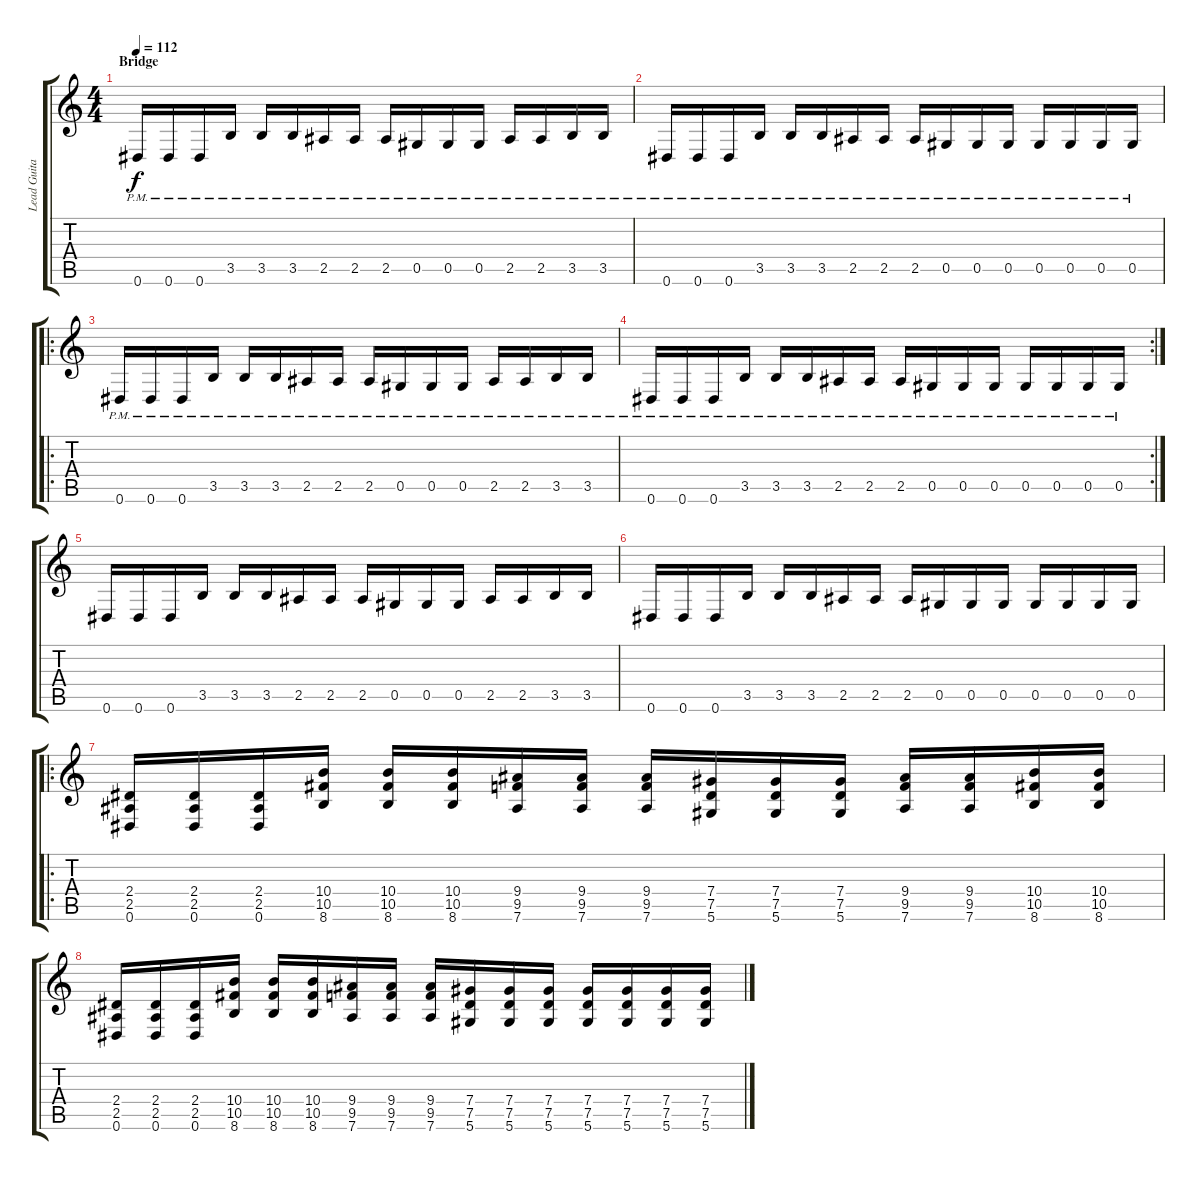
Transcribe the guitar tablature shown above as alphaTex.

\track ("Lead Guitar" "Lead Guita") {instrument distortionguitar}
\staff {score tabs}
\tuning (Eb4 Bb3 Gb3 Db3 Ab2 Eb2) {hide}
\ts (4 4)
\section ("" "Bridge")
\tempo 112
\clef g2
\ks c
0.6{pm}.16{dy f} 0.6{pm}.16 0.6{pm}.16 3.5{pm}.16 3.5{pm}.16 3.5{pm}.16 2.5{pm}.16 2.5{pm}.16 2.5{pm}.16 0.5{pm}.16 0.5{pm}.16 0.5{pm}.16 2.5{pm}.16 2.5{pm}.16 3.5{pm}.16 3.5{pm}.16 |
0.6{pm}.16 0.6{pm}.16 0.6{pm}.16 3.5{pm}.16 3.5{pm}.16 3.5{pm}.16 2.5{pm}.16 2.5{pm}.16 2.5{pm}.16 0.5{pm}.16 0.5{pm}.16 0.5{pm}.16 0.5{pm}.16 0.5{pm}.16 0.5{pm}.16 0.5{pm}.16 |
\ro
0.6{pm}.16 0.6{pm}.16 0.6{pm}.16 3.5{pm}.16 3.5{pm}.16 3.5{pm}.16 2.5{pm}.16 2.5{pm}.16 2.5{pm}.16 0.5{pm}.16 0.5{pm}.16 0.5{pm}.16 2.5{pm}.16 2.5{pm}.16 3.5{pm}.16 3.5{pm}.16 |
\rc 2
0.6{pm}.16 0.6{pm}.16 0.6{pm}.16 3.5{pm}.16 3.5{pm}.16 3.5{pm}.16 2.5{pm}.16 2.5{pm}.16 2.5{pm}.16 0.5{pm}.16 0.5{pm}.16 0.5{pm}.16 0.5{pm}.16 0.5{pm}.16 0.5{pm}.16 0.5{pm}.16 |
0.6.16 0.6.16 0.6.16 3.5.16 3.5.16 3.5.16 2.5.16 2.5.16 2.5.16 0.5.16 0.5.16 0.5.16 2.5.16 2.5.16 3.5.16 3.5.16 |
0.6.16 0.6.16 0.6.16 3.5.16 3.5.16 3.5.16 2.5.16 2.5.16 2.5.16 0.5.16 0.5.16 0.5.16 0.5.16 0.5.16 0.5.16 0.5.16 |
\ro
(2.4 2.5 0.6).16 (2.4 2.5 0.6).16 (2.4 2.5 0.6).16 (10.4 10.5 8.6).16 (10.4 10.5 8.6).16 (10.4 10.5 8.6).16 (9.4 9.5 7.6).16 (9.4 9.5 7.6).16 (9.4 9.5 7.6).16 (7.4 7.5 5.6).16 (7.4 7.5 5.6).16 (7.4 7.5 5.6).16 (9.4 9.5 7.6).16 (9.4 9.5 7.6).16 (10.4 10.5 8.6).16 (10.4 10.5 8.6).16 |
(2.4 2.5 0.6).16 (2.4 2.5 0.6).16 (2.4 2.5 0.6).16 (10.4 10.5 8.6).16 (10.4 10.5 8.6).16 (10.4 10.5 8.6).16 (9.4 9.5 7.6).16 (9.4 9.5 7.6).16 (9.4 9.5 7.6).16 (7.4 7.5 5.6).16 (7.4 7.5 5.6).16 (7.4 7.5 5.6).16 (7.4 7.5 5.6).16 (7.4 7.5 5.6).16 (7.4 7.5 5.6).16 (7.4 7.5 5.6).16
